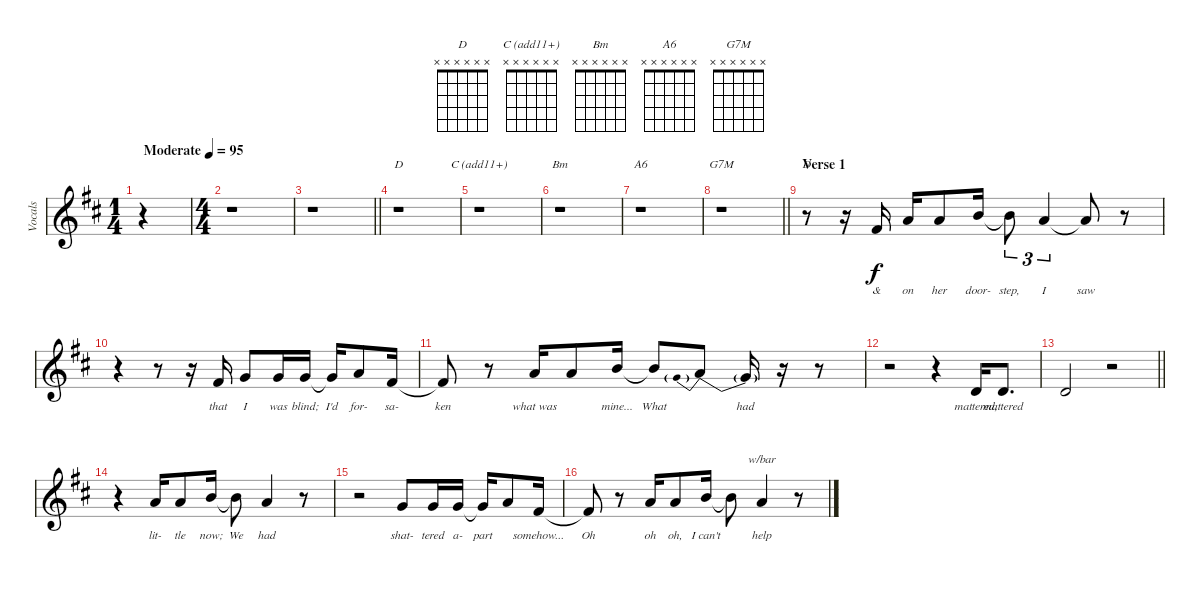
\track ("Vocals" "Vocals") {instrument trumpet}
\staff {score}
\tuning (Eb4 Bb3 Gb3 Db3 Ab2 D2) {hide}
\chord ("D" 5 7 7 7 5 x) {firstfret 5 barre 5}
\chord ("C (add11+)" x x x x x x)
\chord ("Bm" x x x x x x)
\chord ("A6" x x x x x x)
\chord ("G7M" x x x x x x)
\chord ("D" x x x x x x)
\ts (1 4)
\tempo (95 "Moderate")
\clef g2
\ks d
r.4{dy f instrument trumpet} |
\ts (4 4)
r.1 |
\barLineRight lightlight
r.1 |
\section ("" "")
r.1{ch "D"} |
r.1{ch "C (add11+)"} |
r.1{ch "Bm"} |
r.1{ch "A6"} |
\barLineRight lightlight
r.1{ch "G7M"} |
\section ("" "Verse 1")
r.8{ch "D"} r.16 8.2.16{lyrics (0 "&") lyrics (1 "") lyrics (2 "") lyrics (3 "") lyrics (4 "")} 6.1.16{lyrics (0 "on") lyrics (1 "") lyrics (2 "") lyrics (3 "") lyrics (4 "")} 6.1.8{lyrics (0 "her") lyrics (1 "") lyrics (2 "") lyrics (3 "") lyrics (4 "")} 8.1.16{lyrics (0 "door-") lyrics (1 "") lyrics (2 "") lyrics (3 "") lyrics (4 "")} 8.1{t}.8{tu (3 2) lyrics (0 "step,") lyrics (1 "") lyrics (2 "") lyrics (3 "") lyrics (4 "")} 6.1.4{tu (3 2) lyrics (0 "I") lyrics (1 "") lyrics (2 "") lyrics (3 "") lyrics (4 "")} 6.1{t}.8{lyrics (0 "saw") lyrics (1 "") lyrics (2 "") lyrics (3 "") lyrics (4 "")} r.8 |
r.4 r.8 r.16 8.2.16{lyrics (0 "that") lyrics (1 "") lyrics (2 "") lyrics (3 "") lyrics (4 "")} 9.2.8{lyrics (0 "I") lyrics (1 "") lyrics (2 "") lyrics (3 "") lyrics (4 "")} 9.2.16{lyrics (0 "was") lyrics (1 "") lyrics (2 "") lyrics (3 "") lyrics (4 "")} 9.2.16{lyrics (0 "blind;") lyrics (1 "") lyrics (2 "") lyrics (3 "") lyrics (4 "")} 9.2{t}.16{lyrics (0 "I'd") lyrics (1 "") lyrics (2 "") lyrics (3 "") lyrics (4 "")} 6.1.8{lyrics (0 "for-") lyrics (1 "") lyrics (2 "") lyrics (3 "") lyrics (4 "")} 3.1.16{lyrics (0 "sa-") lyrics (1 "") lyrics (2 "") lyrics (3 "") lyrics (4 "")} |
3.1{t}.8{lyrics (0 "ken") lyrics (1 "") lyrics (2 "") lyrics (3 "") lyrics (4 "")} r.8 6.1.16{lyrics (0 "what was") lyrics (1 "") lyrics (2 "") lyrics (3 "") lyrics (4 "")} 6.1.8{lyrics (0 "") lyrics (1 "") lyrics (2 "") lyrics (3 "") lyrics (4 "")} 8.1.16{lyrics (0 "mine...") lyrics (1 "") lyrics (2 "") lyrics (3 "") lyrics (4 "")} 8.1{t}.8{lyrics (0 "What") lyrics (1 "") lyrics (2 "") lyrics (3 "") lyrics (4 "")} 9.2{be (prebendrelease 0 4 60 0)}.8{lyrics (0 "") lyrics (1 "") lyrics (2 "") lyrics (3 "") lyrics (4 "")} 9.2{t}.16{lyrics (0 "had") lyrics (1 "") lyrics (2 "") lyrics (3 "") lyrics (4 "")} r.16 r.8 |
r.2 r.4 8.3.16{lyrics (0 "mattered,") lyrics (1 "") lyrics (2 "") lyrics (3 "") lyrics (4 "")} 8.3.8{d lyrics (0 "mattered") lyrics (1 "") lyrics (2 "") lyrics (3 "") lyrics (4 "")} |
\barLineRight lightlight
8.3.2{lyrics (0 "") lyrics (1 "") lyrics (2 "") lyrics (3 "") lyrics (4 "")} r.2 |
\section ("" "")
r.4 6.1.16{lyrics (0 "lit-") lyrics (1 "") lyrics (2 "") lyrics (3 "") lyrics (4 "")} 6.1.8{lyrics (0 "tle") lyrics (1 "") lyrics (2 "") lyrics (3 "") lyrics (4 "")} 8.1.16{lyrics (0 "now;") lyrics (1 "") lyrics (2 "") lyrics (3 "") lyrics (4 "")} 8.1{t}.8{lyrics (0 "We") lyrics (1 "") lyrics (2 "") lyrics (3 "") lyrics (4 "")} 8.2{be (custom 0 6 40 6 50 2 55 2 60 0)}.4{lyrics (0 "had") lyrics (1 "") lyrics (2 "") lyrics (3 "") lyrics (4 "")} r.8 |
r.2 9.2.8{lyrics (0 "shat-") lyrics (1 "") lyrics (2 "") lyrics (3 "") lyrics (4 "")} 9.2.16{lyrics (0 "tered") lyrics (1 "") lyrics (2 "") lyrics (3 "") lyrics (4 "")} 9.2.16{lyrics (0 "a-") lyrics (1 "") lyrics (2 "") lyrics (3 "") lyrics (4 "")} 9.2{t}.16{lyrics (0 "part") lyrics (1 "") lyrics (2 "") lyrics (3 "") lyrics (4 "")} 6.1.8{lyrics (0 "") lyrics (1 "") lyrics (2 "") lyrics (3 "") lyrics (4 "")} 8.2.16{lyrics (0 "somehow...") lyrics (1 "") lyrics (2 "") lyrics (3 "") lyrics (4 "")} |
8.2{t}.8{lyrics (0 "Oh") lyrics (1 "") lyrics (2 "") lyrics (3 "") lyrics (4 "")} r.8 6.1.16{lyrics (0 "oh") lyrics (1 "") lyrics (2 "") lyrics (3 "") lyrics (4 "")} 6.1.8{lyrics (0 "oh,") lyrics (1 "") lyrics (2 "") lyrics (3 "") lyrics (4 "")} 8.1.16{lyrics (0 "I can't") lyrics (1 "") lyrics (2 "") lyrics (3 "") lyrics (4 "")} 8.1{t}.8{lyrics (0 "") lyrics (1 "") lyrics (2 "") lyrics (3 "") lyrics (4 "")} 6.1.4{tbe (custom default 0 0 15 0 30 0 35 -4 40 -4 45 -6 60 -6) lyrics (0 "help") lyrics (1 "") lyrics (2 "") lyrics (3 "") lyrics (4 "")} r.8
